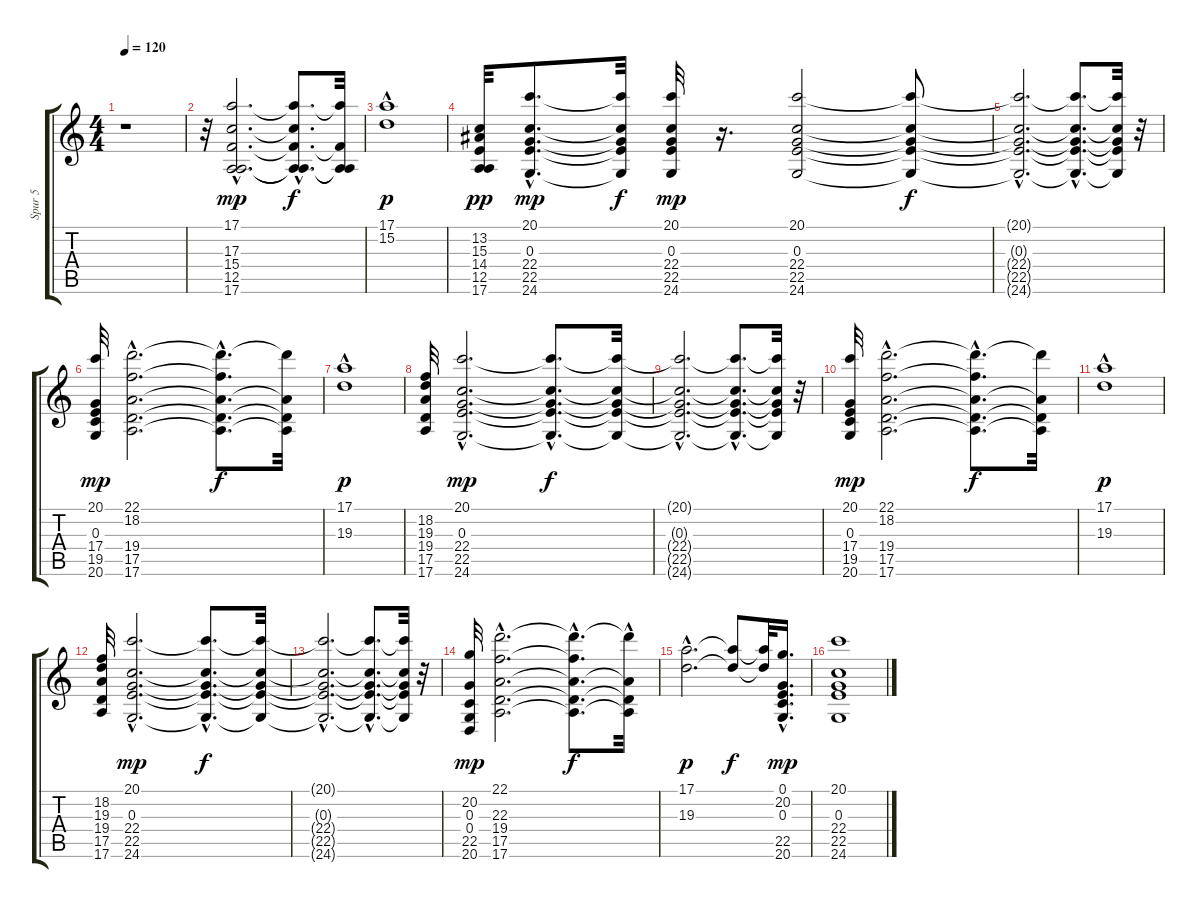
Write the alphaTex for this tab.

\track ("Spur 5" "Spur 5") {instrument stringensemble2}
\staff {score tabs}
\tuning (E4 B3 G3 D3 A2 E2) {hide}
\ts (4 4)
\tempo 120
\clef g2
\ks c
r.1{dy mp instrument stringensemble2} |
r.32 (17.1{hac} 17.3{hac} 15.4{hac} 12.5{hac} 17.6{hac}).2{d instrument stringensemble2} (17.1{hac t} 17.3{hac t} 15.4{hac t} 12.5{hac t} 17.6{hac t}).8{d dy f} (17.1{t} 15.4{t} 12.5{t} 17.6{t}).32 |
(17.1 15.2{hac}).1{dy p} |
(13.2 15.3 14.4 12.5 17.6).32{dy pp} (20.1{hac} 0.3{hac} 22.4{hac} 22.5{hac} 24.6{hac}).8{d dy mp} (20.1{t} 0.3{t} 22.4{t} 22.5{t} 24.6{t}).32{dy f} (20.1 0.3 22.4 22.5 24.6).32{dy mp} r.16{d} (20.1 0.3 22.4 22.5 24.6).2 (20.1{t} 0.3{t} 22.4{t} 22.5{t} 24.6{t}).8{dy f} |
(20.1{hac t} 0.3{hac t} 22.4{hac t} 22.5{hac t} 24.6{hac t}).2{d} (20.1{hac t} 0.3{hac t} 22.4{hac t} 22.5{hac t} 24.6{hac t}).8{d} (20.1{t} 0.3{t} 22.4{t} 22.5{t} 24.6{t}).32 r.32 |
(20.1 0.3 17.4 19.5 20.6).32{dy mp} (22.1{hac} 18.2{hac} 19.4{hac} 17.5{hac} 17.6{hac}).2{d} (22.1{hac t} 18.2{hac t} 19.4{hac t} 17.5{hac t} 17.6{hac t}).8{d dy f} (22.1{t} 19.4{t} 17.5{t} 17.6{t}).32 |
(17.1 19.3{hac}).1{dy p} |
(18.2 19.3 19.4 17.5 17.6).32 (20.1{hac} 0.3{hac} 22.4{hac} 22.5{hac} 24.6{hac}).2{d dy mp} (20.1{hac t} 0.3{hac t} 22.4{hac t} 22.5{hac t} 24.6{hac t}).8{d dy f} (20.1{t} 0.3{t} 22.4{t} 22.5{t} 24.6{t}).32 |
(20.1{hac t} 0.3{hac t} 22.4{hac t} 22.5{hac t} 24.6{hac t}).2{d} (20.1{hac t} 0.3{hac t} 22.4{hac t} 22.5{hac t} 24.6{hac t}).8{d} (20.1{t} 0.3{t} 22.4{t} 22.5{t} 24.6{t}).32 r.32 |
(20.1 0.3 17.4 19.5 20.6).32{dy mp} (22.1{hac} 18.2{hac} 19.4{hac} 17.5{hac} 17.6{hac}).2{d} (22.1{hac t} 18.2{hac t} 19.4{hac t} 17.5{hac t} 17.6{hac t}).8{d dy f} (22.1{t} 19.4{t} 17.5{t} 17.6{t}).32 |
(17.1 19.3{hac}).1{dy p} |
(18.2 19.3 19.4 17.5 17.6).32 (20.1{hac} 0.3{hac} 22.4{hac} 22.5{hac} 24.6{hac}).2{d dy mp} (20.1{hac t} 0.3{hac t} 22.4{hac t} 22.5{hac t} 24.6{hac t}).8{d dy f} (20.1{t} 0.3{t} 22.4{t} 22.5{t} 24.6{t}).32 |
(20.1{hac t} 0.3{hac t} 22.4{hac t} 22.5{hac t} 24.6{hac t}).2{d} (20.1{hac t} 0.3{hac t} 22.4{hac t} 22.5{hac t} 24.6{hac t}).8{d} (20.1{t} 0.3{t} 22.4{t} 22.5{t} 24.6{t}).32 r.32 |
(20.2 0.3 0.4 22.5 20.6).32{dy mp} (22.1{hac} 22.3{hac} 19.4{hac} 17.5{hac} 17.6{hac}).2{d} (22.1{hac t} 22.3{hac t} 19.4{hac t} 17.5{hac t} 17.6{hac t}).8{d dy f} (22.1{t} 19.4{hac t} 17.5{hac t} 17.6{hac t}).32 |
(17.1{hac} 19.3{hac}).2{d dy p} (17.1{t} 19.3{t}).8{dy f} (17.1{t} 19.3{t}).32 (0.1 20.2{hac} 0.3 22.5 20.6).16{d dy mp} |
(20.1 0.3 22.4 22.5 24.6).1
